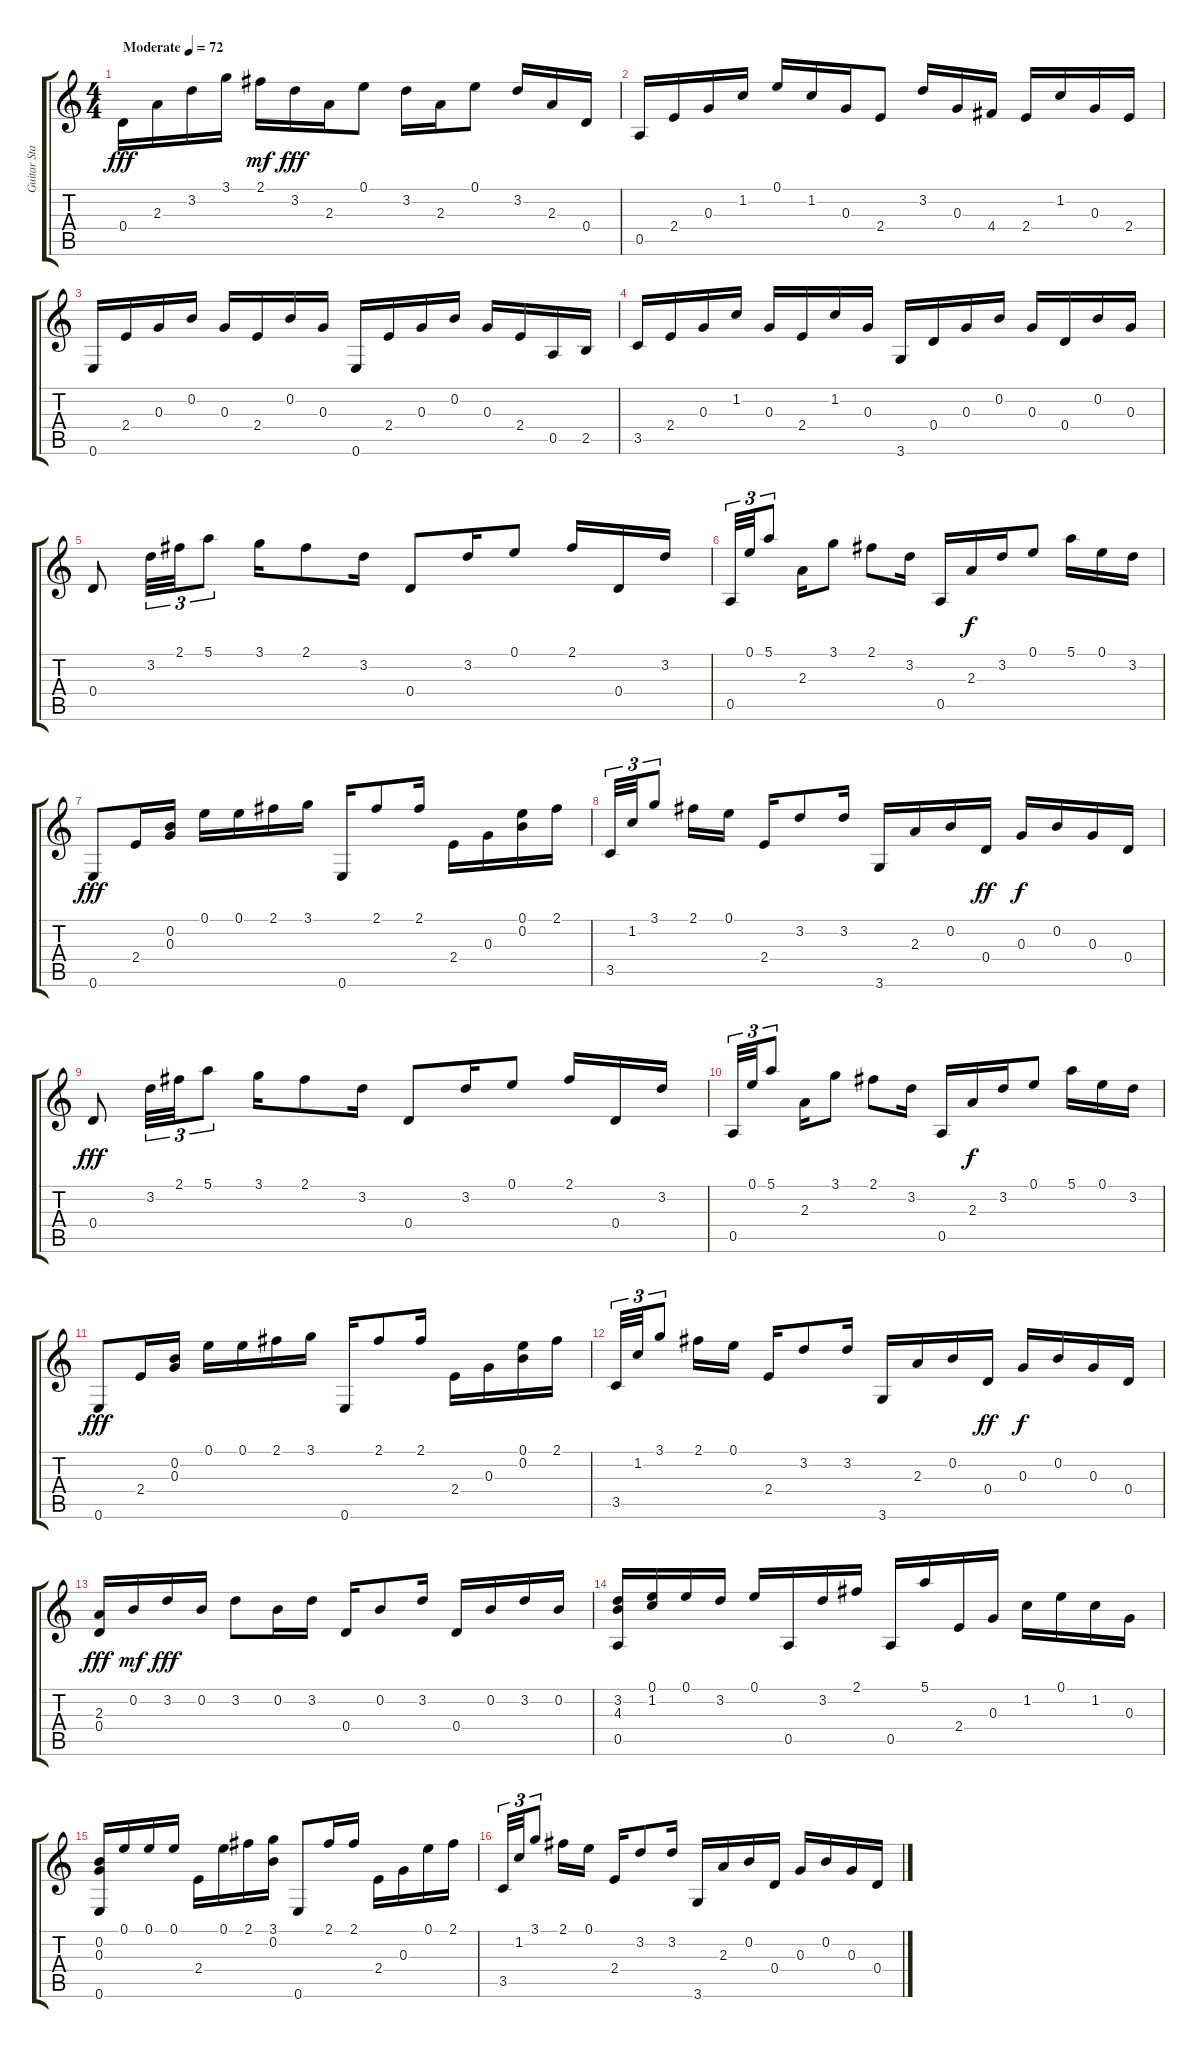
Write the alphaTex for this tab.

\track ("Guitar Standard" "Guitar Sta") {instrument acousticguitarnylon}
\staff {score tabs}
\tuning (E4 B3 G3 D3 A2 E2) {hide}
\ts (4 4)
\tempo (72 "Moderate")
\clef g2
\ks c
0.4.16{dy fff instrument acousticguitarnylon} 2.3.16 3.2.16 3.1.16 2.1.16{dy mf} 3.2.16{dy fff} 2.3.16 0.1.8 3.2.16 2.3.16 0.1.8 3.2.16 2.3.16 0.4.16 |
0.5.16 2.4.16 0.3.16 1.2.16 0.1.16 1.2.16 0.3.16 2.4.8 3.2.16 0.3.16 4.4.16 2.4.16 1.2.16 0.3.16 2.4.16 |
0.6.16 2.4.16 0.3.16 0.2.16 0.3.16 2.4.16 0.2.16 0.3.16 0.6.16 2.4.16 0.3.16 0.2.16 0.3.16 2.4.16 0.5.16 2.5.16 |
3.5.16 2.4.16 0.3.16 1.2.16 0.3.16 2.4.16 1.2.16 0.3.16 3.6.16 0.4.16 0.3.16 0.2.16 0.3.16 0.4.16 0.2.16 0.3.16 |
0.4.8 3.2.32{tu (3 2)} 2.1.32{tu (3 2)} 5.1.8{tu (3 2)} 3.1.16 2.1.8 3.2.16 0.4.8 3.2.16 0.1.8 2.1.16 0.4.16 3.2.16 |
0.5.32{tu (3 2)} 0.1.32{tu (3 2)} 5.1.8{tu (3 2)} 2.3.16 3.1.8 2.1.8 3.2.16 0.5.16 2.3.16{dy f} 3.2.16 0.1.8 5.1.16 0.1.16 3.2.16 |
0.6.8{dy fff} 2.4.16 (0.2 0.3).16 0.1.16 0.1.16 2.1.16 3.1.16 0.6.16 2.1.8 2.1.16 2.4.16 0.3.16 (0.1 0.2).16 2.1.16 |
3.5.32{tu (3 2)} 1.2.32{tu (3 2)} 3.1.8{tu (3 2)} 2.1.16 0.1.16 2.4.16 3.2.8 3.2.16 3.6.16 2.3.16 0.2.16 0.4.16{dy ff} 0.3.16{dy f} 0.2.16 0.3.16 0.4.16 |
0.4.8{dy fff} 3.2.32{tu (3 2)} 2.1.32{tu (3 2)} 5.1.8{tu (3 2)} 3.1.16 2.1.8 3.2.16 0.4.8 3.2.16 0.1.8 2.1.16 0.4.16 3.2.16 |
0.5.32{tu (3 2)} 0.1.32{tu (3 2)} 5.1.8{tu (3 2)} 2.3.16 3.1.8 2.1.8 3.2.16 0.5.16 2.3.16{dy f} 3.2.16 0.1.8 5.1.16 0.1.16 3.2.16 |
0.6.8{dy fff} 2.4.16 (0.2 0.3).16 0.1.16 0.1.16 2.1.16 3.1.16 0.6.16 2.1.8 2.1.16 2.4.16 0.3.16 (0.1 0.2).16 2.1.16 |
3.5.32{tu (3 2)} 1.2.32{tu (3 2)} 3.1.8{tu (3 2)} 2.1.16 0.1.16 2.4.16 3.2.8 3.2.16 3.6.16 2.3.16 0.2.16 0.4.16{dy ff} 0.3.16{dy f} 0.2.16 0.3.16 0.4.16 |
(2.3 0.4).16{dy fff} 0.2.16{dy mf} 3.2.16{dy fff} 0.2.16 3.2.8 0.2.16 3.2.16 0.4.16 0.2.8 3.2.16 0.4.16 0.2.16 3.2.16 0.2.16 |
(3.2 4.3 0.5).16 (0.1 1.2).16 0.1.16 3.2.16 0.1.16 0.5.16 3.2.16 2.1.16 0.5.16 5.1.16 2.4.16 0.3.16 1.2.16 0.1.16 1.2.16 0.3.16 |
(0.2 0.3 0.6).16 0.1.16 0.1.16 0.1.16 2.4.16 0.1.16 2.1.16 (3.1 0.2).16 0.6.8 2.1.16 2.1.16 2.4.16 0.3.16 0.1.16 2.1.16 |
3.5.32{tu (3 2)} 1.2.32{tu (3 2)} 3.1.8{tu (3 2)} 2.1.16 0.1.16 2.4.16 3.2.8 3.2.16 3.6.16 2.3.16 0.2.16 0.4.16 0.3.16 0.2.16 0.3.16 0.4.16
